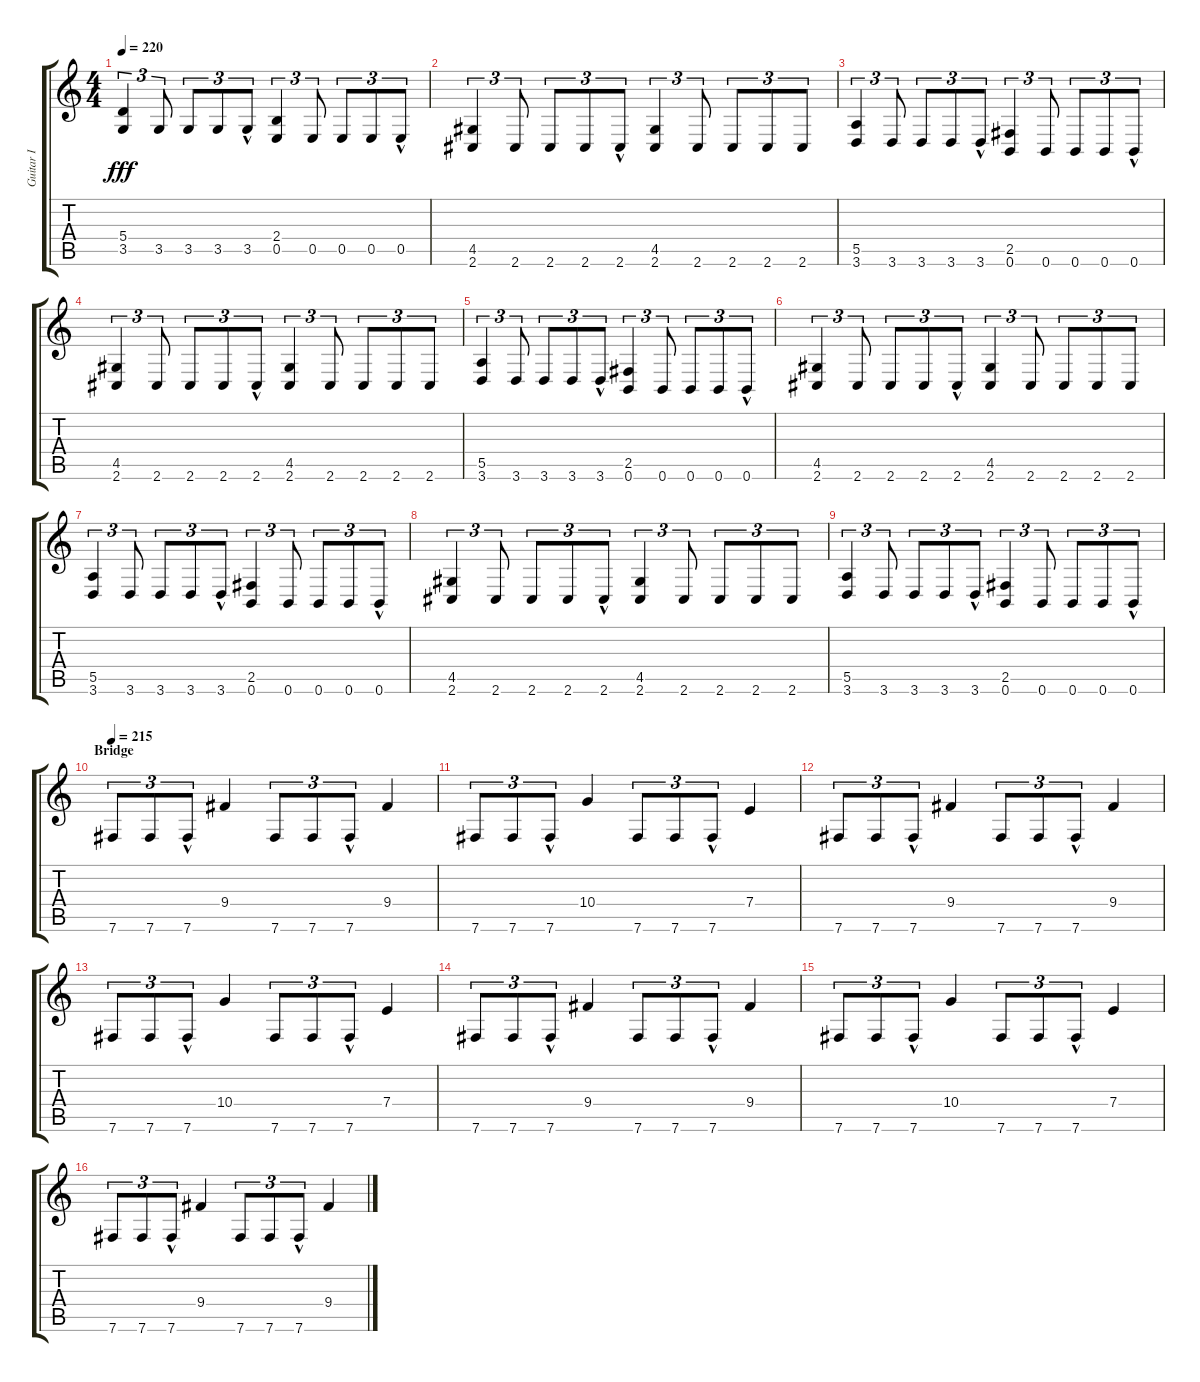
\track ("Guitar I" "Guitar I") {instrument distortionguitar}
\staff {score tabs}
\tuning (B3 Gb3 D3 A2 E2 B1) {hide}
\ts (4 4)
\tempo 220
\clef g2
\ks c
(5.4 3.5).4{tu (3 2) dy fff} 3.5.8{tu (3 2)} 3.5.8{tu (3 2)} 3.5.8{tu (3 2)} 3.5{hac}.8{tu (3 2)} (2.4 0.5).4{tu (3 2)} 0.5.8{tu (3 2)} 0.5.8{tu (3 2)} 0.5.8{tu (3 2)} 0.5{hac}.8{tu (3 2)} |
(4.5 2.6).4{tu (3 2)} 2.6.8{tu (3 2)} 2.6.8{tu (3 2)} 2.6.8{tu (3 2)} 2.6{hac}.8{tu (3 2)} (4.5 2.6).4{tu (3 2)} 2.6.8{tu (3 2)} 2.6.8{tu (3 2)} 2.6.8{tu (3 2)} 2.6.8{tu (3 2)} |
(5.5 3.6).4{tu (3 2)} 3.6.8{tu (3 2)} 3.6.8{tu (3 2)} 3.6.8{tu (3 2)} 3.6{hac}.8{tu (3 2)} (2.5 0.6).4{tu (3 2)} 0.6.8{tu (3 2)} 0.6.8{tu (3 2)} 0.6.8{tu (3 2)} 0.6{hac}.8{tu (3 2)} |
(4.5 2.6).4{tu (3 2)} 2.6.8{tu (3 2)} 2.6.8{tu (3 2)} 2.6.8{tu (3 2)} 2.6{hac}.8{tu (3 2)} (4.5 2.6).4{tu (3 2)} 2.6.8{tu (3 2)} 2.6.8{tu (3 2)} 2.6.8{tu (3 2)} 2.6.8{tu (3 2)} |
(5.5 3.6).4{tu (3 2)} 3.6.8{tu (3 2)} 3.6.8{tu (3 2)} 3.6.8{tu (3 2)} 3.6{hac}.8{tu (3 2)} (2.5 0.6).4{tu (3 2)} 0.6.8{tu (3 2)} 0.6.8{tu (3 2)} 0.6.8{tu (3 2)} 0.6{hac}.8{tu (3 2)} |
(4.5 2.6).4{tu (3 2)} 2.6.8{tu (3 2)} 2.6.8{tu (3 2)} 2.6.8{tu (3 2)} 2.6{hac}.8{tu (3 2)} (4.5 2.6).4{tu (3 2)} 2.6.8{tu (3 2)} 2.6.8{tu (3 2)} 2.6.8{tu (3 2)} 2.6.8{tu (3 2)} |
(5.5 3.6).4{tu (3 2)} 3.6.8{tu (3 2)} 3.6.8{tu (3 2)} 3.6.8{tu (3 2)} 3.6{hac}.8{tu (3 2)} (2.5 0.6).4{tu (3 2)} 0.6.8{tu (3 2)} 0.6.8{tu (3 2)} 0.6.8{tu (3 2)} 0.6{hac}.8{tu (3 2)} |
(4.5 2.6).4{tu (3 2)} 2.6.8{tu (3 2)} 2.6.8{tu (3 2)} 2.6.8{tu (3 2)} 2.6{hac}.8{tu (3 2)} (4.5 2.6).4{tu (3 2)} 2.6.8{tu (3 2)} 2.6.8{tu (3 2)} 2.6.8{tu (3 2)} 2.6.8{tu (3 2)} |
(5.5 3.6).4{tu (3 2)} 3.6.8{tu (3 2)} 3.6.8{tu (3 2)} 3.6.8{tu (3 2)} 3.6{hac}.8{tu (3 2)} (2.5 0.6).4{tu (3 2)} 0.6.8{tu (3 2)} 0.6.8{tu (3 2)} 0.6.8{tu (3 2)} 0.6{hac}.8{tu (3 2)} |
\section ("" "Bridge")
\tempo 215
7.6.8{tu (3 2) volume 13} 7.6.8{tu (3 2)} 7.6{hac}.8{tu (3 2)} 9.4.4 7.6.8{tu (3 2)} 7.6.8{tu (3 2)} 7.6{hac}.8{tu (3 2)} 9.4.4 |
7.6.8{tu (3 2)} 7.6.8{tu (3 2)} 7.6{hac}.8{tu (3 2)} 10.4.4 7.6.8{tu (3 2)} 7.6.8{tu (3 2)} 7.6{hac}.8{tu (3 2)} 7.4.4 |
7.6.8{tu (3 2)} 7.6.8{tu (3 2)} 7.6{hac}.8{tu (3 2)} 9.4.4 7.6.8{tu (3 2)} 7.6.8{tu (3 2)} 7.6{hac}.8{tu (3 2)} 9.4.4 |
7.6.8{tu (3 2)} 7.6.8{tu (3 2)} 7.6{hac}.8{tu (3 2)} 10.4.4 7.6.8{tu (3 2)} 7.6.8{tu (3 2)} 7.6{hac}.8{tu (3 2)} 7.4.4 |
7.6.8{tu (3 2)} 7.6.8{tu (3 2)} 7.6{hac}.8{tu (3 2)} 9.4.4 7.6.8{tu (3 2)} 7.6.8{tu (3 2)} 7.6{hac}.8{tu (3 2)} 9.4.4 |
7.6.8{tu (3 2)} 7.6.8{tu (3 2)} 7.6{hac}.8{tu (3 2)} 10.4.4 7.6.8{tu (3 2)} 7.6.8{tu (3 2)} 7.6{hac}.8{tu (3 2)} 7.4.4 |
7.6.8{tu (3 2)} 7.6.8{tu (3 2)} 7.6{hac}.8{tu (3 2)} 9.4.4 7.6.8{tu (3 2)} 7.6.8{tu (3 2)} 7.6{hac}.8{tu (3 2)} 9.4.4
